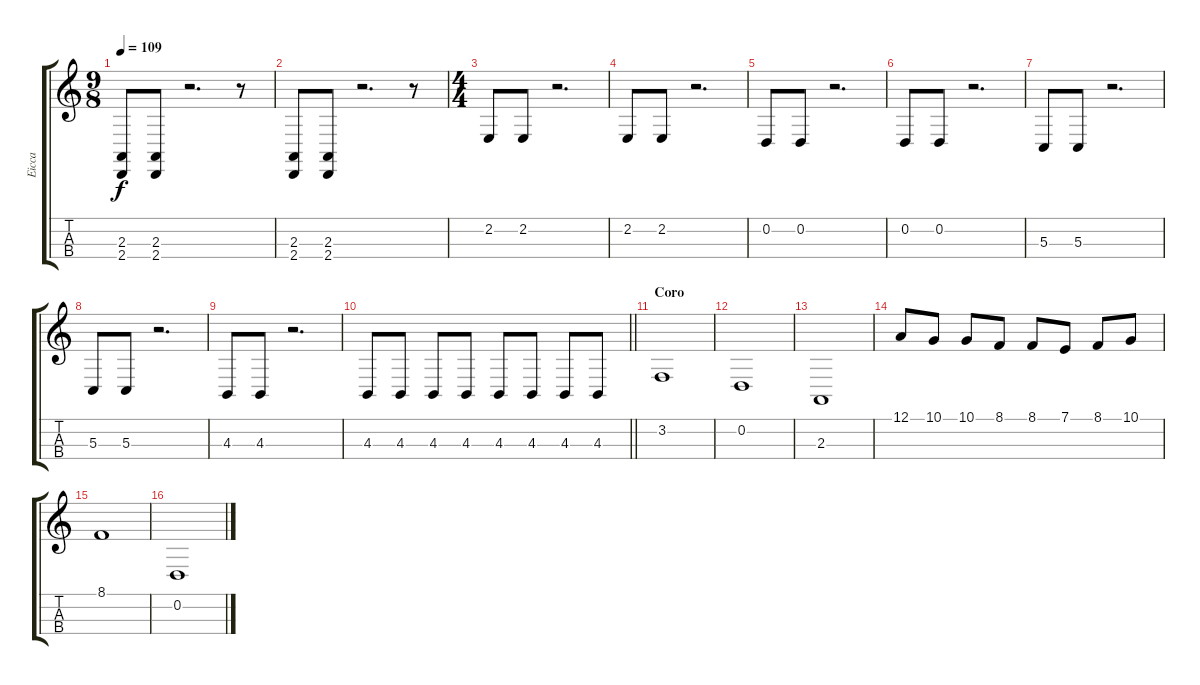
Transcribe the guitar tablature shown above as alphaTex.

\track ("Eicca" "Eicca") {instrument cello}
\staff {score tabs}
\tuning (A3 D3 G2 C2) {hide}
\ts (9 8)
\tempo 109
\clef g2
\ks c
(2.3 2.4).8{dy f} (2.3 2.4).8 r.2{d} r.8 |
(2.3 2.4).8 (2.3 2.4).8 r.2{d} r.8 |
\ts (4 4)
2.2.8{volume 10} 2.2.8 r.2{d} |
2.2.8 2.2.8 r.2{d} |
0.2.8 0.2.8 r.2{d} |
0.2.8 0.2.8 r.2{d} |
5.3.8 5.3.8 r.2{d} |
5.3.8 5.3.8 r.2{d} |
4.3.8 4.3.8 r.2{d} |
\barLineRight lightlight
4.3.8 4.3.8 4.3.8 4.3.8 4.3.8 4.3.8 4.3.8 4.3.8 |
\section ("" "Coro")
3.2.1 |
0.2.1 |
2.3.1 |
12.1.8 10.1.8 10.1.8 8.1.8 8.1.8 7.1.8 8.1.8 10.1.8 |
8.1.1 |
0.2.1
